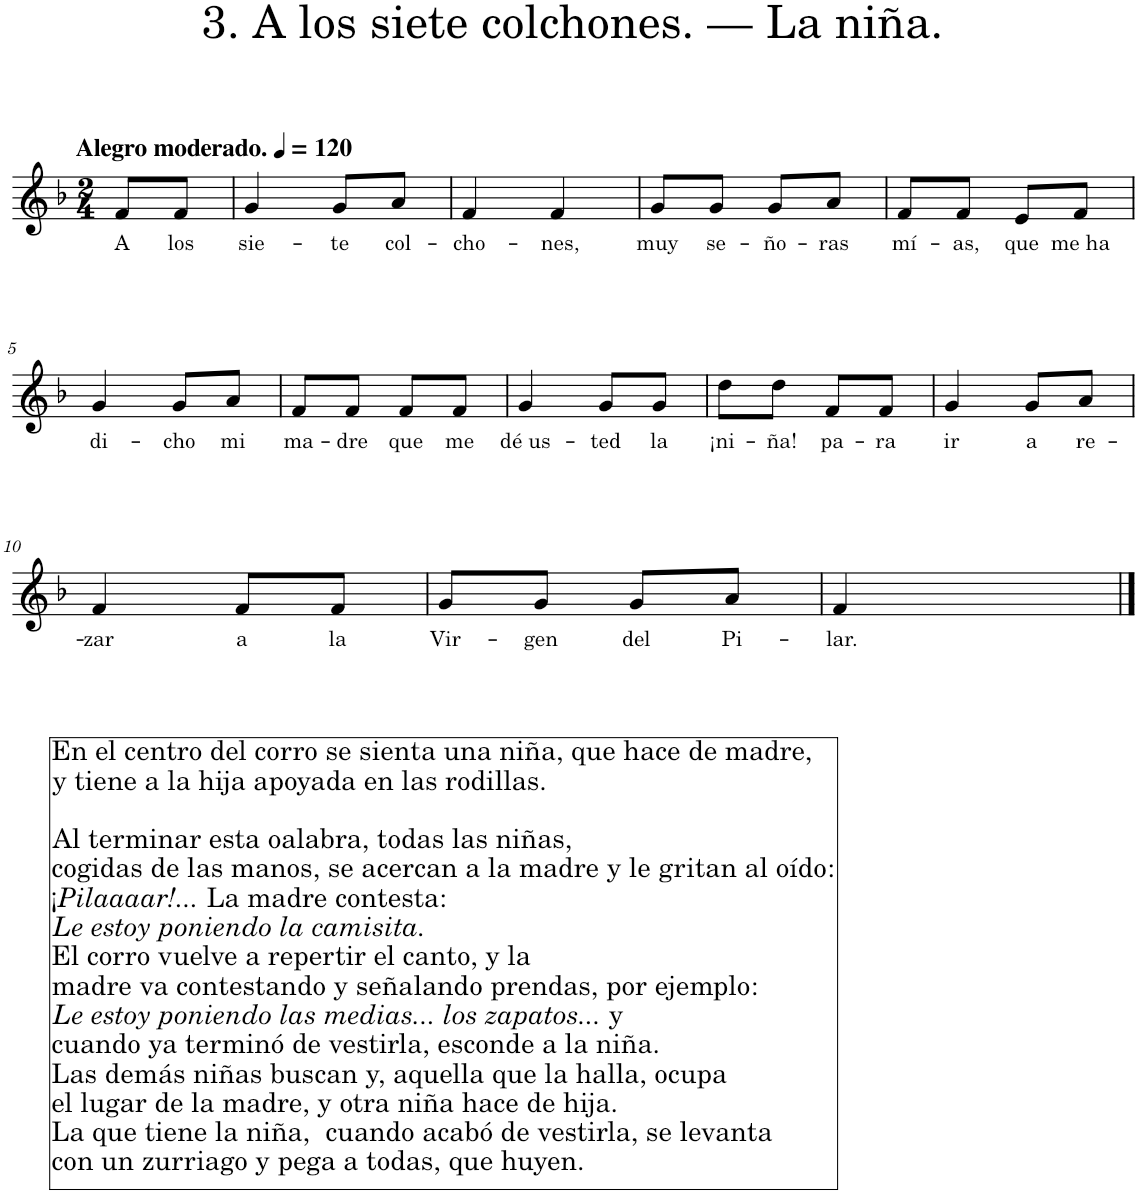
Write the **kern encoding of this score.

**kern	**text
*part1	*part1
*staff1	*staff1
*I"Piano	*
*I'Pno.	*
*clefG2	*
*k[b-]	*
*M2/4	*
*MM120	*
=	=
!LO:TX:a:B:t=Alegro moderado.	!
!	!LO:LY:b
8f/L	A
!	!LO:LY:b
8f/J	los
=1	=1
!	!LO:LY:b
4g/	sie-
!	!LO:LY:b
8g/L	-te
!	!LO:LY:b
8a/J	col-
=2	=2
!	!LO:LY:b
4f/	-cho-
!	!LO:LY:b
4f/	-nes,
=3	=3
!	!LO:LY:b
8g/L	muy
!	!LO:LY:b
8g/J	se-
!	!LO:LY:b
8g/L	-ño-
!	!LO:LY:b
8a/J	-ras
=4	=4
!	!LO:LY:b
8f/L	mí-
!	!LO:LY:b
8f/J	-as,
!	!LO:LY:b
8e/L	que
!	!LO:LY:b
8f/J	me ha
!!LO:LB:g=z
=5	=5
!	!LO:LY:b
4g/	di-
!	!LO:LY:b
8g/L	-cho
!	!LO:LY:b
8a/J	mi
=6	=6
!	!LO:LY:b
8f/L	ma-
!	!LO:LY:b
8f/J	-dre
!	!LO:LY:b
8f/L	que
!	!LO:LY:b
8f/J	me
=7	=7
!	!LO:LY:b
4g/	dé us-
!	!LO:LY:b
8g/L	-ted
!	!LO:LY:b
8g/J	la
=8	=8
!	!LO:LY:b
8dd\L	¡ni-
!	!LO:LY:b
8dd\J	-ña!
!	!LO:LY:b
8f/L	pa-
!	!LO:LY:b
8f/J	-ra
=9	=9
!	!LO:LY:b
4g/	ir
!	!LO:LY:b
8g/L	a
!	!LO:LY:b
8a/J	re-
!!LO:LB:g=z
=10	=10
!	!LO:LY:b
4f/	-zar
!LO:TX:b:t=En el centro del corro se sienta una niña, que hace de madre,	!
!LO:TX:b:t=y tiene a la hija apoyada en las rodillas.	!
!LO:TX:b:t=Al terminar esta oalabra, todas las niñas,	!
!LO:TX:b:t=cogidas de las manos, se acercan a la madre y le gritan al oído&colon;	!
!LO:TX:b:t=¡	!
!LO:TX:b:i:t=Pilaaaar!...	!
!LO:TX:b:t=La madre contesta&colon;	!
!LO:TX:b:i:t=Le estoy poniendo la camisita.	!
!LO:TX:b:t=El corro vuelve a repertir el canto, y la	!
!LO:TX:b:t=madre va contestando y señalando prendas, por ejemplo&colon;	!
!LO:TX:b:i:t=Le estoy poniendo las medias... los zapatos...	!
!LO:TX:b:t=y	!
!LO:TX:b:t=cuando ya terminó de vestirla, esconde a la niña.	!
!LO:TX:b:t=Las demás niñas buscan y, aquella que la halla, ocupa	!
!LO:TX:b:t=el lugar de la madre, y otra niña hace de hija.	!
!LO:TX:b:t=La que tiene la niña,  cuando acabó de vestirla, se levanta	!
!LO:TX:b:t=con un zurriago y pega a todas, que huyen.	!
!	!LO:LY:b
8f/L	a
!	!LO:LY:b
8f/J	la
=11	=11
!	!LO:LY:b
8g/L	Vir-
!	!LO:LY:b
8g/J	-gen
!	!LO:LY:b
8g/L	del
!	!LO:LY:b
8a/J	Pi-
=12	=12
!	!LO:LY:b
4f/	-lar.
4ryy	.
==	==
*-	*-
